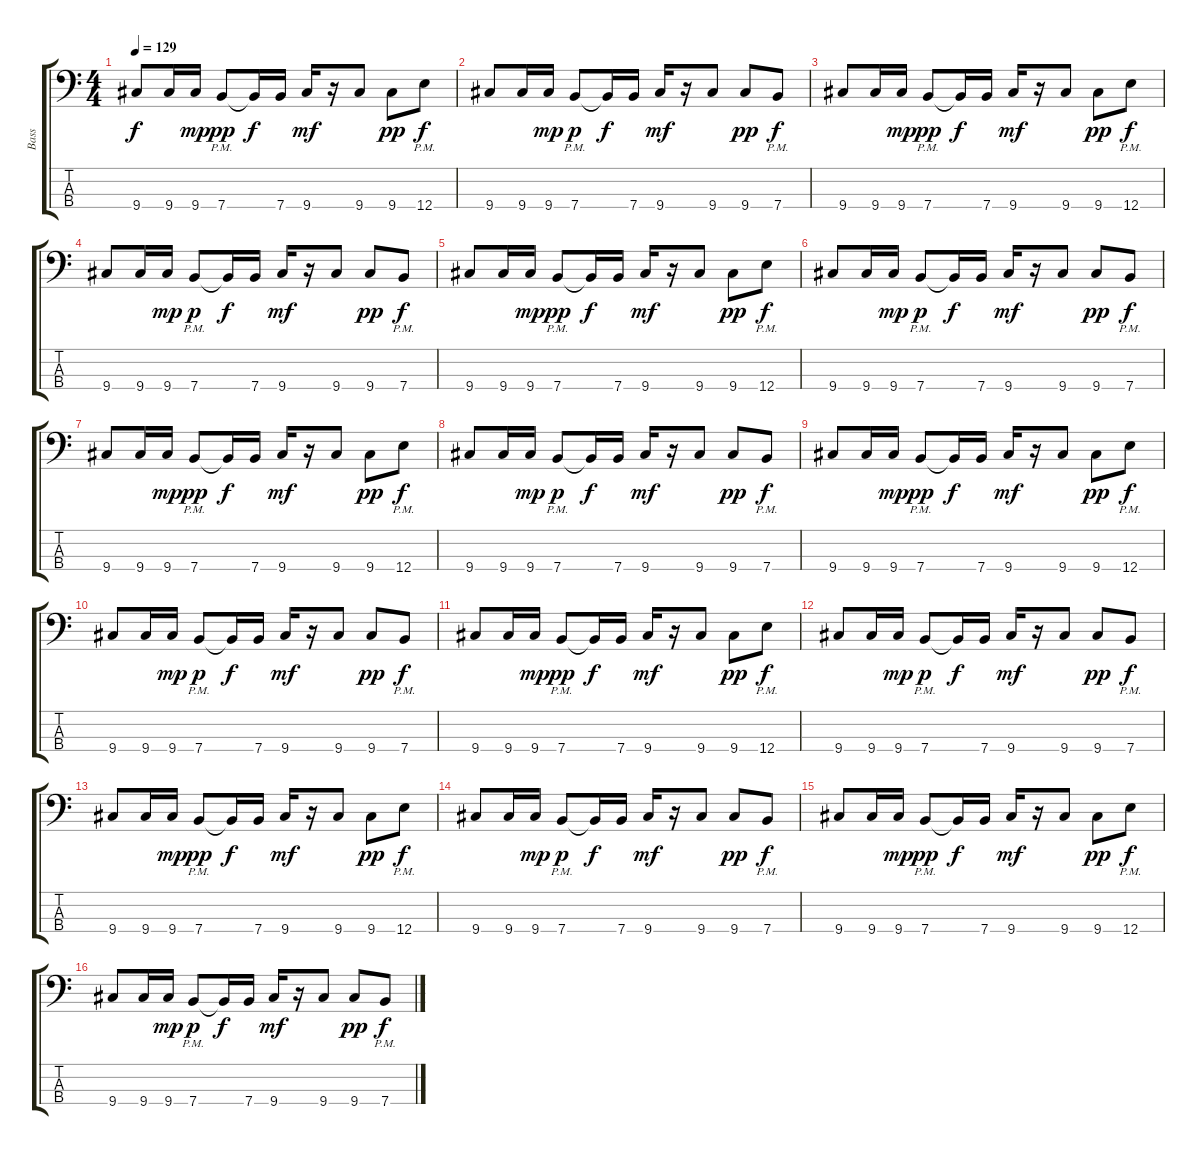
\track ("Bass" "Bass") {instrument synthbass2}
\staff {score tabs}
\tuning (G2 D2 A1 E1) {hide}
\ts (4 4)
\tempo 129
\clef f4
\ks c
9.4.8{dy f} 9.4.16 9.4.16{dy mp} 7.4{pm}.8{dy pp} 7.4{t}.16{dy f} 7.4.16 9.4.16{dy mf} r.16 9.4.8 9.4.8{dy pp} 12.4{pm}.8{dy f} |
9.4.8 9.4.16 9.4.16{dy mp} 7.4{pm}.8{dy p} 7.4{t}.16{dy f} 7.4.16 9.4.16{dy mf} r.16 9.4.8 9.4.8{dy pp} 7.4{pm}.8{dy f} |
9.4.8 9.4.16 9.4.16{dy mp} 7.4{pm}.8{dy pp} 7.4{t}.16{dy f} 7.4.16 9.4.16{dy mf} r.16 9.4.8 9.4.8{dy pp} 12.4{pm}.8{dy f} |
9.4.8 9.4.16 9.4.16{dy mp} 7.4{pm}.8{dy p} 7.4{t}.16{dy f} 7.4.16 9.4.16{dy mf} r.16 9.4.8 9.4.8{dy pp} 7.4{pm}.8{dy f} |
9.4.8 9.4.16 9.4.16{dy mp} 7.4{pm}.8{dy pp} 7.4{t}.16{dy f} 7.4.16 9.4.16{dy mf} r.16 9.4.8 9.4.8{dy pp} 12.4{pm}.8{dy f} |
9.4.8 9.4.16 9.4.16{dy mp} 7.4{pm}.8{dy p} 7.4{t}.16{dy f} 7.4.16 9.4.16{dy mf} r.16 9.4.8 9.4.8{dy pp} 7.4{pm}.8{dy f} |
9.4.8 9.4.16 9.4.16{dy mp} 7.4{pm}.8{dy pp} 7.4{t}.16{dy f} 7.4.16 9.4.16{dy mf} r.16 9.4.8 9.4.8{dy pp} 12.4{pm}.8{dy f} |
9.4.8 9.4.16 9.4.16{dy mp} 7.4{pm}.8{dy p} 7.4{t}.16{dy f} 7.4.16 9.4.16{dy mf} r.16 9.4.8 9.4.8{dy pp} 7.4{pm}.8{dy f} |
9.4.8 9.4.16 9.4.16{dy mp} 7.4{pm}.8{dy pp} 7.4{t}.16{dy f} 7.4.16 9.4.16{dy mf} r.16 9.4.8 9.4.8{dy pp} 12.4{pm}.8{dy f} |
9.4.8 9.4.16 9.4.16{dy mp} 7.4{pm}.8{dy p} 7.4{t}.16{dy f} 7.4.16 9.4.16{dy mf} r.16 9.4.8 9.4.8{dy pp} 7.4{pm}.8{dy f} |
9.4.8 9.4.16 9.4.16{dy mp} 7.4{pm}.8{dy pp} 7.4{t}.16{dy f} 7.4.16 9.4.16{dy mf} r.16 9.4.8 9.4.8{dy pp} 12.4{pm}.8{dy f} |
9.4.8 9.4.16 9.4.16{dy mp} 7.4{pm}.8{dy p} 7.4{t}.16{dy f} 7.4.16 9.4.16{dy mf} r.16 9.4.8 9.4.8{dy pp} 7.4{pm}.8{dy f} |
9.4.8 9.4.16 9.4.16{dy mp} 7.4{pm}.8{dy pp} 7.4{t}.16{dy f} 7.4.16 9.4.16{dy mf} r.16 9.4.8 9.4.8{dy pp} 12.4{pm}.8{dy f} |
9.4.8 9.4.16 9.4.16{dy mp} 7.4{pm}.8{dy p} 7.4{t}.16{dy f} 7.4.16 9.4.16{dy mf} r.16 9.4.8 9.4.8{dy pp} 7.4{pm}.8{dy f} |
9.4.8 9.4.16 9.4.16{dy mp} 7.4{pm}.8{dy pp} 7.4{t}.16{dy f} 7.4.16 9.4.16{dy mf} r.16 9.4.8 9.4.8{dy pp} 12.4{pm}.8{dy f} |
9.4.8 9.4.16 9.4.16{dy mp} 7.4{pm}.8{dy p} 7.4{t}.16{dy f} 7.4.16 9.4.16{dy mf} r.16 9.4.8 9.4.8{dy pp} 7.4{pm}.8{dy f}
